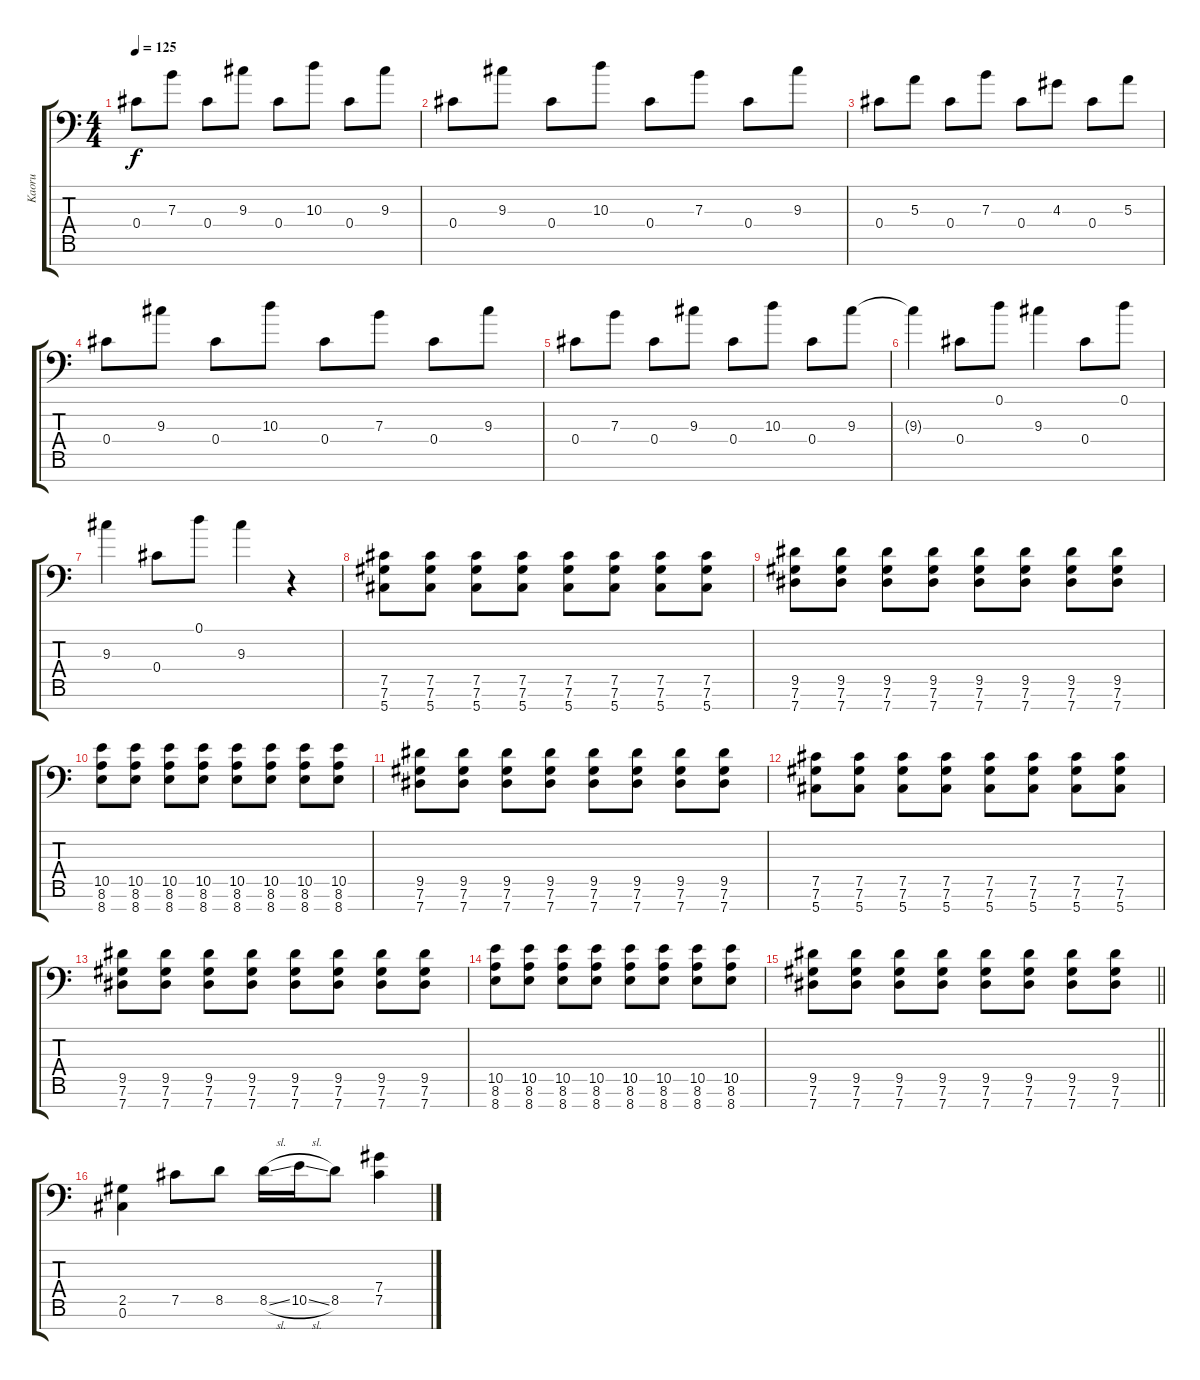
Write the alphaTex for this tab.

\track ("Kaoru" "Kaoru") {instrument distortionguitar}
\staff {score tabs}
\tuning (D4 Ab3 E3 Db3 Gb2 Db2 Ab1) {hide}
\ts (4 4)
\tempo 125
\clef f4
\ks c
0.4.8{dy f} 7.3.8 0.4.8 9.3.8 0.4.8 10.3.8 0.4.8 9.3.8 |
0.4.8 9.3.8 0.4.8 10.3.8 0.4.8 7.3.8 0.4.8 9.3.8 |
0.4.8 5.3.8 0.4.8 7.3.8 0.4.8 4.3.8 0.4.8 5.3.8 |
0.4.8 9.3.8 0.4.8 10.3.8 0.4.8 7.3.8 0.4.8 9.3.8 |
0.4.8 7.3.8 0.4.8 9.3.8 0.4.8 10.3.8 0.4.8 9.3.8{instrument electricguitarclean} |
9.3{t}.4 0.4.8 0.1.8 9.3.4 0.4.8 0.1.8 |
9.3.4 0.4.8 0.1.8 9.3.4 r.4 |
(7.5 7.6 5.7).8{instrument distortionguitar} (7.5 7.6 5.7).8 (7.5 7.6 5.7).8 (7.5 7.6 5.7).8 (7.5 7.6 5.7).8 (7.5 7.6 5.7).8 (7.5 7.6 5.7).8 (7.5 7.6 5.7).8 |
(9.5 7.6 7.7).8 (9.5 7.6 7.7).8 (9.5 7.6 7.7).8 (9.5 7.6 7.7).8 (9.5 7.6 7.7).8 (9.5 7.6 7.7).8 (9.5 7.6 7.7).8 (9.5 7.6 7.7).8 |
(10.5 8.6 8.7).8 (10.5 8.6 8.7).8 (10.5 8.6 8.7).8 (10.5 8.6 8.7).8 (10.5 8.6 8.7).8 (10.5 8.6 8.7).8 (10.5 8.6 8.7).8 (10.5 8.6 8.7).8 |
(9.5 7.6 7.7).8 (9.5 7.6 7.7).8 (9.5 7.6 7.7).8 (9.5 7.6 7.7).8 (9.5 7.6 7.7).8 (9.5 7.6 7.7).8 (9.5 7.6 7.7).8 (9.5 7.6 7.7).8 |
(7.5 7.6 5.7).8 (7.5 7.6 5.7).8 (7.5 7.6 5.7).8 (7.5 7.6 5.7).8 (7.5 7.6 5.7).8 (7.5 7.6 5.7).8 (7.5 7.6 5.7).8 (7.5 7.6 5.7).8 |
(9.5 7.6 7.7).8 (9.5 7.6 7.7).8 (9.5 7.6 7.7).8 (9.5 7.6 7.7).8 (9.5 7.6 7.7).8 (9.5 7.6 7.7).8 (9.5 7.6 7.7).8 (9.5 7.6 7.7).8 |
(10.5 8.6 8.7).8 (10.5 8.6 8.7).8 (10.5 8.6 8.7).8 (10.5 8.6 8.7).8 (10.5 8.6 8.7).8 (10.5 8.6 8.7).8 (10.5 8.6 8.7).8 (10.5 8.6 8.7).8 |
\barLineRight lightlight
(9.5 7.6 7.7).8 (9.5 7.6 7.7).8 (9.5 7.6 7.7).8 (9.5 7.6 7.7).8 (9.5 7.6 7.7).8 (9.5 7.6 7.7).8 (9.5 7.6 7.7).8 (9.5 7.6 7.7).8 |
(2.5 0.6).4 7.5.8 8.5.8 8.5{sl}.16 10.5{sl}.16 8.5.8 (7.4 7.5).4
